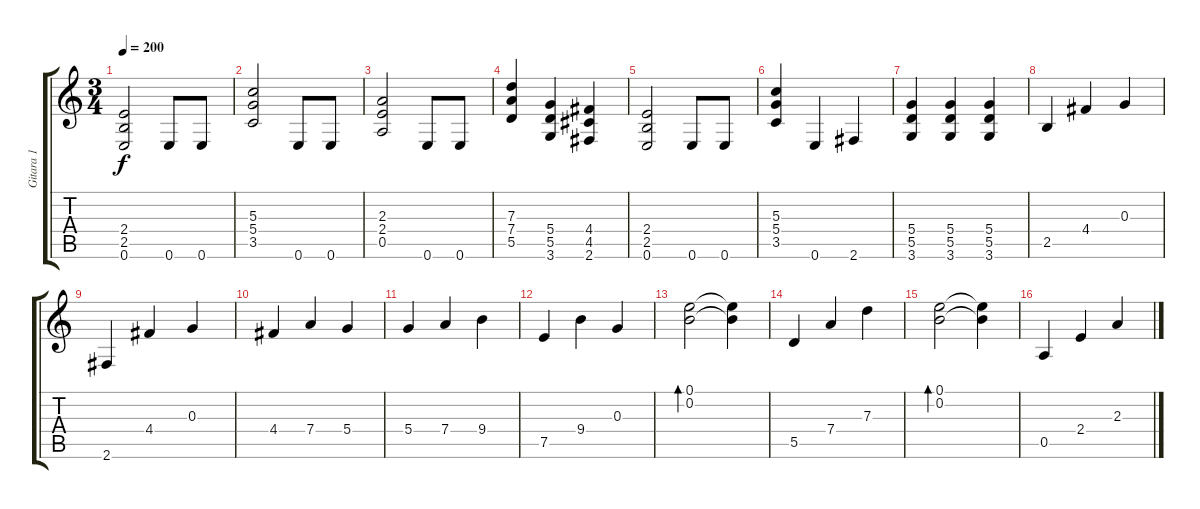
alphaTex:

\track ("Gitara 1" "Gitara 1") {instrument distortionguitar}
\staff {score tabs}
\tuning (E4 B3 G3 D3 A2 E2) {hide}
\ts (3 4)
\tempo 200
\clef g2
\ks c
(2.4 2.5 0.6).2{dy f} 0.6.8 0.6.8 |
(5.3 5.4 3.5).2 0.6.8 0.6.8 |
(2.3 2.4 0.5).2 0.6.8 0.6.8 |
(7.3 7.4 5.5).4 (5.4 5.5 3.6).4 (4.4 4.5 2.6).4 |
(2.4 2.5 0.6).2 0.6.8 0.6.8 |
(5.3 5.4 3.5).4 0.6.4 2.6.4 |
(5.4 5.5 3.6).4 (5.4 5.5 3.6).4 (5.4 5.5 3.6).4 |
2.5.4{instrument electricguitarclean} 4.4.4 0.3.4 |
2.6.4 4.4.4 0.3.4 |
4.4.4 7.4.4 5.4.4 |
5.4.4 7.4.4 9.4.4 |
7.5.4 9.4.4 0.3.4 |
(0.1 0.2).2{bd 240} (0.1{t} 0.2{t}).4 |
5.5.4 7.4.4 7.3.4 |
(0.1 0.2).2{bd 240} (0.1{t} 0.2{t}).4 |
0.5.4 2.4.4 2.3.4
